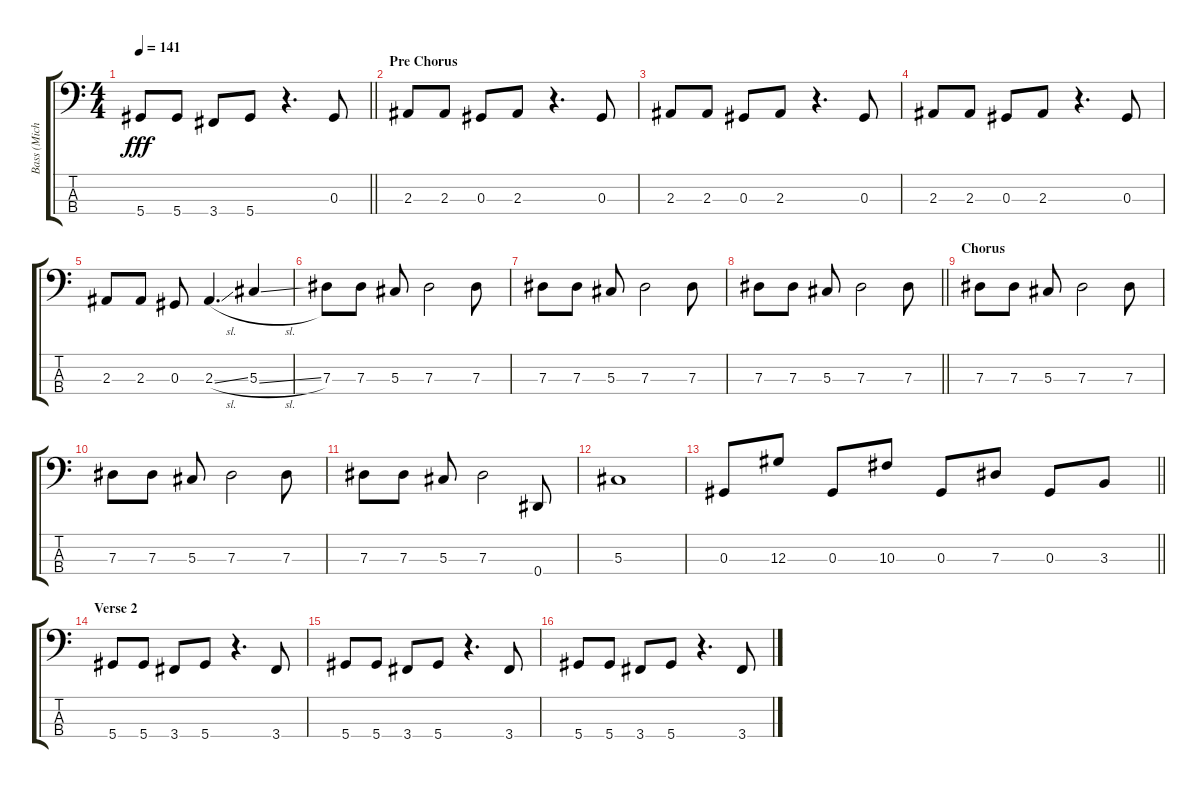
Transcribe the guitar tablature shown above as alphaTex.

\track ("Bass (Michael Anthony)" "Bass (Mich") {instrument electricbassfinger}
\staff {score tabs}
\tuning (Gb2 Db2 Ab1 Eb1) {hide}
\ts (4 4)
\tempo 141
\clef f4
\barLineRight lightlight
\ks c
5.4.8{dy fff} 5.4.8 3.4.8 5.4.8 r.4{d} 0.3.8 |
\section ("" "Pre Chorus")
2.3.8 2.3.8 0.3.8 2.3.8 r.4{d} 0.3.8 |
2.3.8 2.3.8 0.3.8 2.3.8 r.4{d} 0.3.8 |
2.3.8 2.3.8 0.3.8 2.3.8 r.4{d} 0.3.8 |
2.3.8 2.3.8 0.3.8 2.3{sl}.4{d} 5.3{sl}.4 |
7.3.8 7.3.8 5.3.8 7.3.2 7.3.8 |
7.3.8 7.3.8 5.3.8 7.3.2 7.3.8 |
\barLineRight lightlight
7.3.8 7.3.8 5.3.8 7.3.2 7.3.8 |
\section ("" "Chorus")
7.3.8 7.3.8 5.3.8 7.3.2 7.3.8 |
7.3.8 7.3.8 5.3.8 7.3.2 7.3.8 |
7.3.8 7.3.8 5.3.8 7.3.2 0.4.8 |
5.3.1 |
\barLineRight lightlight
0.3.8 12.3.8 0.3.8 10.3.8 0.3.8 7.3.8 0.3.8 3.3.8 |
\section ("" "Verse 2")
5.4.8 5.4.8 3.4.8 5.4.8 r.4{d} 3.4.8 |
5.4.8 5.4.8 3.4.8 5.4.8 r.4{d} 3.4.8 |
5.4.8 5.4.8 3.4.8 5.4.8 r.4{d} 3.4.8
